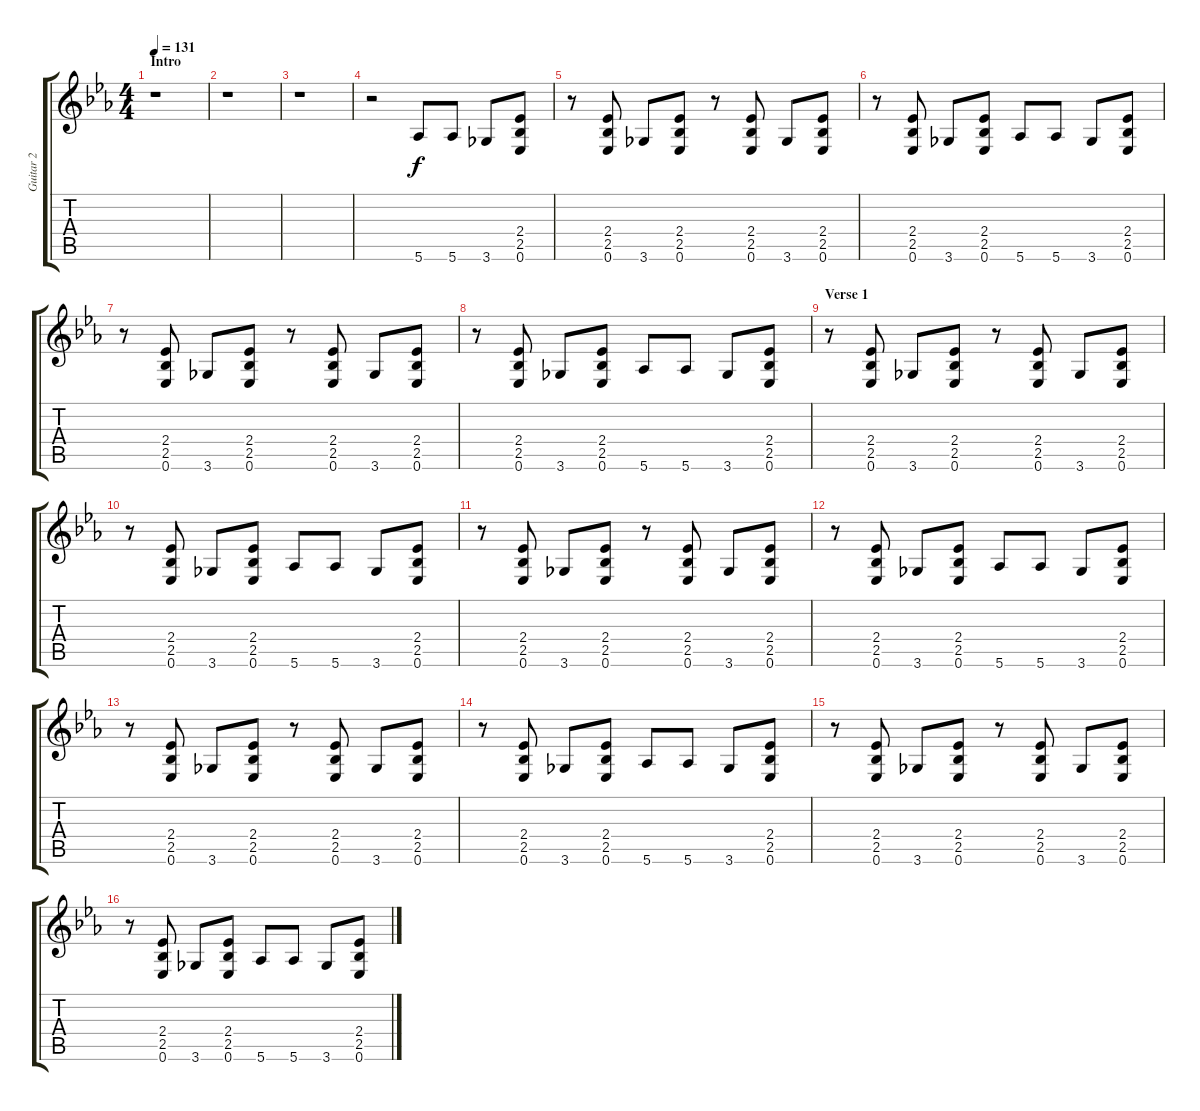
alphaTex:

\track ("Guitar 2" "Guitar 2") {instrument distortionguitar}
\staff {score tabs}
\tuning (Eb4 Bb3 Gb3 Db3 Ab2 Eb2) {hide}
\ts (4 4)
\section ("" "Intro")
\tempo 131
\clef g2
\ks eb
r.1{dy f instrument distortionguitar} |
r.1 |
r.1 |
r.2 5.6.8 5.6.8 3.6.8 (2.4 2.5 0.6).8 |
r.8 (2.4 2.5 0.6).8 3.6.8 (2.4 2.5 0.6).8 r.8 (2.4 2.5 0.6).8 3.6.8 (2.4 2.5 0.6).8 |
r.8 (2.4 2.5 0.6).8 3.6.8 (2.4 2.5 0.6).8 5.6.8 5.6.8 3.6.8 (2.4 2.5 0.6).8 |
r.8 (2.4 2.5 0.6).8 3.6.8 (2.4 2.5 0.6).8 r.8 (2.4 2.5 0.6).8 3.6.8 (2.4 2.5 0.6).8 |
r.8 (2.4 2.5 0.6).8 3.6.8 (2.4 2.5 0.6).8 5.6.8 5.6.8 3.6.8 (2.4 2.5 0.6).8 |
\section ("" "Verse 1")
r.8 (2.4 2.5 0.6).8 3.6.8 (2.4 2.5 0.6).8 r.8 (2.4 2.5 0.6).8 3.6.8 (2.4 2.5 0.6).8 |
r.8 (2.4 2.5 0.6).8 3.6.8 (2.4 2.5 0.6).8 5.6.8 5.6.8 3.6.8 (2.4 2.5 0.6).8 |
r.8 (2.4 2.5 0.6).8 3.6.8 (2.4 2.5 0.6).8 r.8 (2.4 2.5 0.6).8 3.6.8 (2.4 2.5 0.6).8 |
r.8 (2.4 2.5 0.6).8 3.6.8 (2.4 2.5 0.6).8 5.6.8 5.6.8 3.6.8 (2.4 2.5 0.6).8 |
r.8 (2.4 2.5 0.6).8 3.6.8 (2.4 2.5 0.6).8 r.8 (2.4 2.5 0.6).8 3.6.8 (2.4 2.5 0.6).8 |
r.8 (2.4 2.5 0.6).8 3.6.8 (2.4 2.5 0.6).8 5.6.8 5.6.8 3.6.8 (2.4 2.5 0.6).8 |
r.8 (2.4 2.5 0.6).8 3.6.8 (2.4 2.5 0.6).8 r.8 (2.4 2.5 0.6).8 3.6.8 (2.4 2.5 0.6).8 |
r.8 (2.4 2.5 0.6).8 3.6.8 (2.4 2.5 0.6).8 5.6.8 5.6.8 3.6.8 (2.4 2.5 0.6).8
